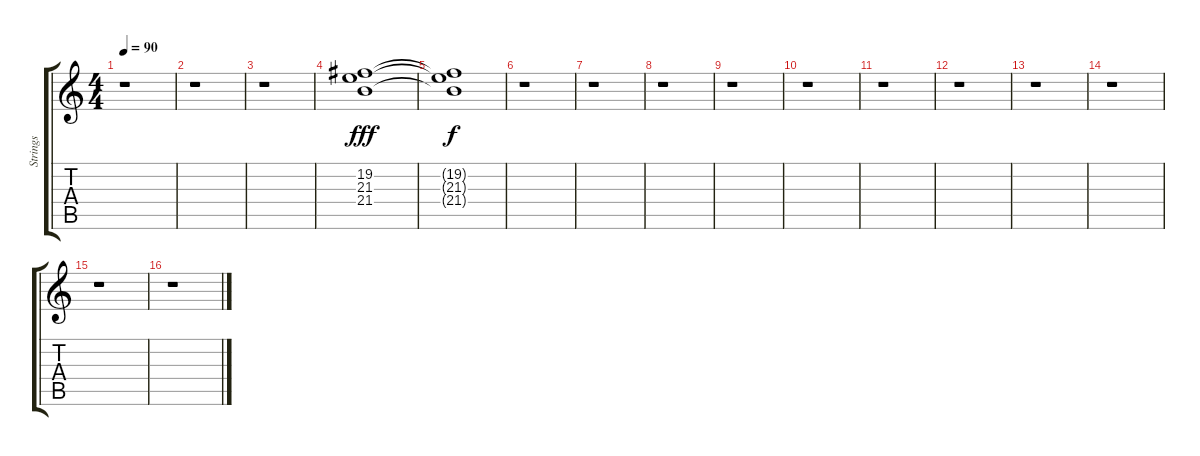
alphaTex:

\track ("Strings" "Strings") {instrument stringensemble1}
\staff {score tabs}
\tuning (E4 B3 G3 D3 A2 E2) {hide}
\ts (4 4)
\tempo 90
\clef g2
\ks c
r.1{dy f} |
r.1 |
r.1 |
(19.2 21.3 21.4).1{dy fff} |
(19.2{t} 21.3{t} 21.4{t}).1{dy f} |
r.1 |
r.1 |
r.1 |
r.1 |
r.1 |
r.1 |
r.1 |
r.1 |
r.1 |
r.1 |
r.1
